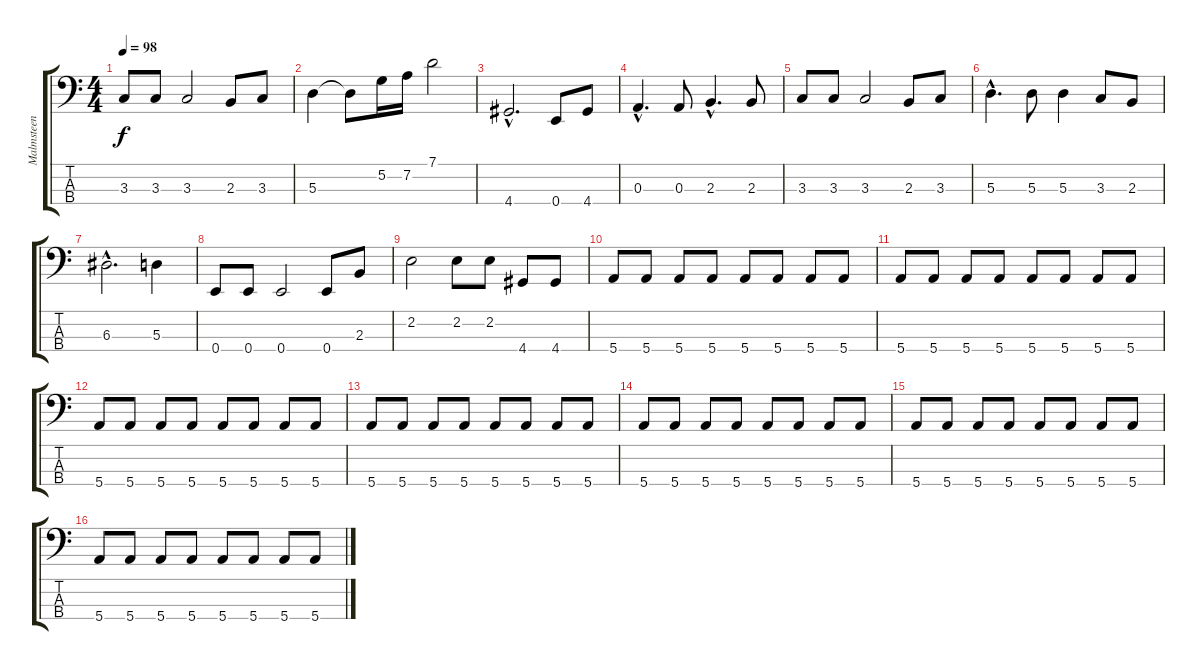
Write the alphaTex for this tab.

\track ("Malmsteen bass" "Malmsteen ") {instrument electricbassfinger}
\staff {score tabs}
\tuning (G2 D2 A1 E1) {hide}
\ts (4 4)
\tempo 98
\clef f4
\ks c
3.3.8{dy f} 3.3.8 3.3.2 2.3.8 3.3.8 |
5.3.4 5.3{t}.8 5.2.16 7.2.16 7.1.2 |
4.4{hac}.2{d} 0.4.8 4.4.8 |
0.3{hac}.4{d} 0.3.8 2.3{hac}.4{d} 2.3.8 |
3.3.8 3.3.8 3.3.2 2.3.8 3.3.8 |
5.3{hac}.4{d} 5.3.8 5.3.4 3.3.8 2.3.8 |
6.3{hac}.2{d} 5.3.4 |
0.4.8 0.4.8 0.4.2 0.4.8 2.3.8 |
2.2.2 2.2.8 2.2.8 4.4.8 4.4.8 |
5.4.8 5.4.8 5.4.8 5.4.8 5.4.8 5.4.8 5.4.8 5.4.8 |
5.4.8 5.4.8 5.4.8 5.4.8 5.4.8 5.4.8 5.4.8 5.4.8 |
5.4.8 5.4.8 5.4.8 5.4.8 5.4.8 5.4.8 5.4.8 5.4.8 |
5.4.8 5.4.8 5.4.8 5.4.8 5.4.8 5.4.8 5.4.8 5.4.8 |
5.4.8 5.4.8 5.4.8 5.4.8 5.4.8 5.4.8 5.4.8 5.4.8 |
5.4.8 5.4.8 5.4.8 5.4.8 5.4.8 5.4.8 5.4.8 5.4.8 |
5.4.8 5.4.8 5.4.8 5.4.8 5.4.8 5.4.8 5.4.8 5.4.8
